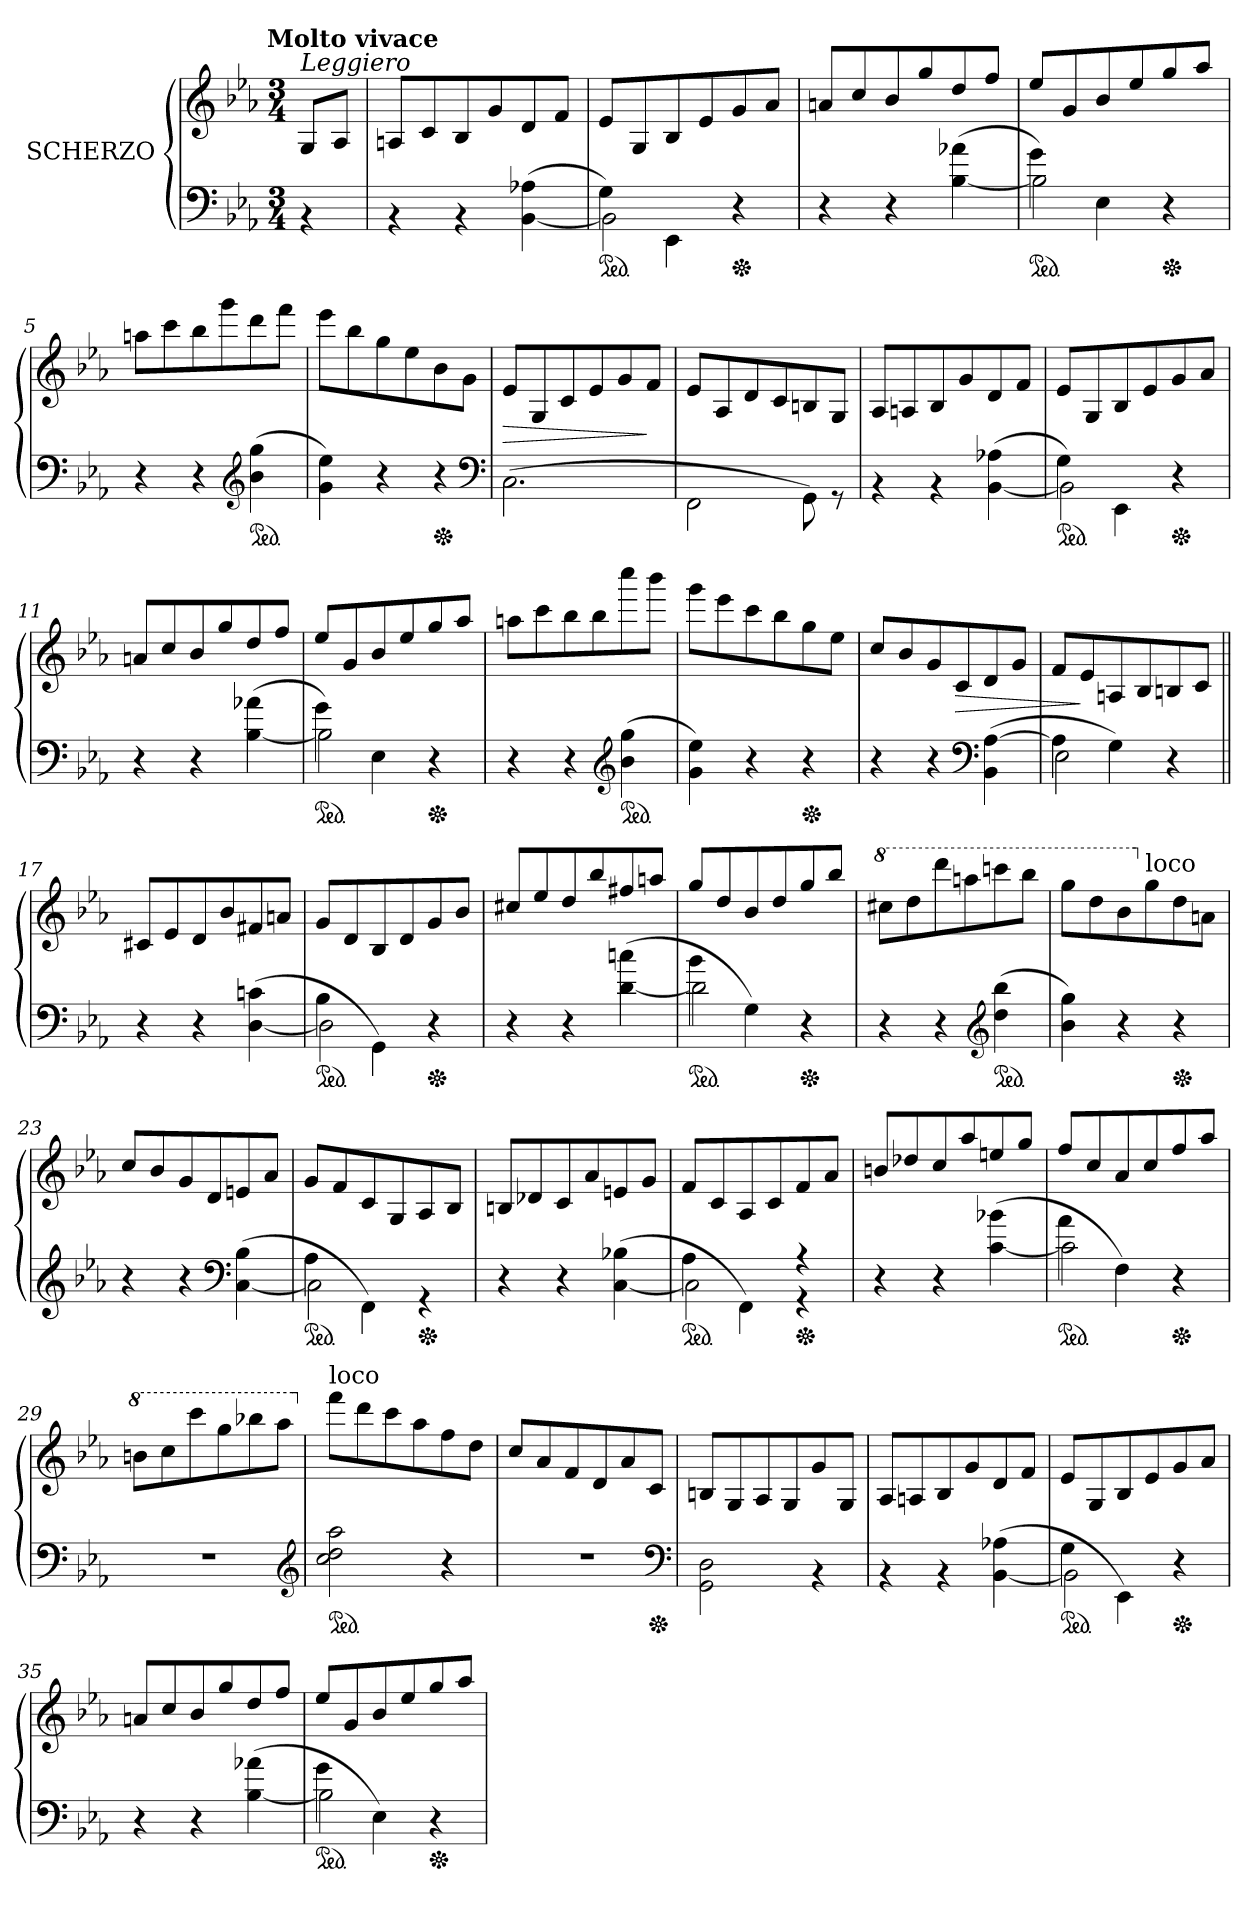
**kern	**kern	**dynam
*part1	*part1	*part1
*staff2	*staff1	*staff1/2
*I" SCHERZO	*	*
*clefF4	*clefG2	*
*k[b-e-a-]	*k[b-e-a-]	*
*E-:	*E-:	*
!!LO:TX:omd:t=Molto vivace
*M3/4	*M3/4	*
*MM160	*MM160	*
=	=	=
!	!LO:TX:a:i:t=Leggiero	!
4rBB	8G/L	.
.	8A-/J	.
=1	=1	=1
4rBB	8An/L	.
.	8c/	.
4rBB	8B-/	.
.	8g	.
(>[4BB- 4A-X	8d	.
.	8fJ	.
=2	=2	=2
*^	*	*
*ped	*	*	*
4G\)	2BB-\]	8e-L	.
.	.	8G/	.
4EE-\	.	8B-/	.
.	.	8e-	.
*Xped	*	*	*
4r	4rcyy	8g	.
.	.	8a-J	.
*v	*v	*	*
=3	=3	=3
4r	8an/L	.
.	8cc/	.
4r	8b-/	.
.	8gg/	.
(>[4B- 4a-X	8dd/	.
.	8ff/J	.
=4	=4	=4
*^	*	*
*ped	*	*	*
4g\	2B-])	8ee-/L	.
.	.	8g/	.
4E-\	.	8b-/	.
.	.	8ee-/	.
*Xped	*	*	*
4r	4reyy	8gg/	.
.	.	8aa-/J	.
*v	*v	*	*
=5	=5	=5
4r	8aanL	.
.	8ccc	.
4r	8bb-	.
.	8ggg	.
*clefG2	*	*
*ped	*	*
(4b- 4gg	8ddd	.
.	8fffJ	.
=6	=6	=6
4g 4ee-)	8eee-L	.
.	8bb-	.
4r	8gg	.
.	8ee-	.
*Xped	*	*
4r	8b-	.
.	8gJ	.
*clefF4	*	*
=7	=7	=7
!	!	!LO:HP:b
(2.C\	8e-L	>
.	8G/	.
.	8c	.
.	8e-	.
.	8g	.
.	8fJ	]
=8	=8	=8
2FF\	8e-L	.
.	8A-/	.
.	8d	.
.	8c	.
8GG\)	8Bn	.
8rGG	8G/J	.
=9	=9	=9
4rBB	8A-/L	.
.	8An/	.
4rBB	8B-/	.
.	8g	.
(>[4BB- 4A-X	8d	.
.	8fJ	.
=10	=10	=10
*^	*	*
*ped	*	*	*
4G\	2BB-])	8e-L	.
.	.	8G/	.
4EE-\	.	8B-/	.
.	.	8e-	.
*Xped	*	*	*
4r	4reyy	8g	.
.	.	8a-J	.
*v	*v	*	*
=11	=11	=11
4r	8an/L	.
.	8cc/	.
4r	8b-/	.
.	8gg/	.
(>[4B- 4a-X	8dd/	.
.	8ff/J	.
=12	=12	=12
*^	*	*
*ped	*	*	*
4g\	2B-])	8ee-/L	.
.	.	8g/	.
4E-\	.	8b-/	.
.	.	8ee-/	.
*Xped	*	*	*
4r	4reyy	8gg/	.
.	.	8aa-/J	.
*v	*v	*	*
=13	=13	=13
4r	8aanL	.
.	8ccc	.
4r	8bb-	.
.	8bb-	.
*clefG2	*	*
*ped	*	*
(4b- 4gg	8cccc	.
.	8bbb-J	.
=14	=14	=14
4g 4ee-)	8gggL	.
.	8eee-	.
4r	8ccc	.
.	8bb-	.
*Xped	*	*
4r	8gg	.
.	8ee-J	.
=15	=15	=15
4r	8ccL	.
.	8b-	.
4r	8g	.
.	8c	>
*clefF4	*	*
(4BB- [4A-	8d	.
.	8gJ	.
=16	=16	=16
*^	*	*
4A-\]	2E-	8fL	.
.	.	8e-	]
4G\)	.	8An/	.
.	.	8B-/	.
4r	4rcyy	8Bn/	.
.	.	8c/J	.
*v	*v	*	*
=17||	=17||	=17||
4r	8c#XL	.
.	8e-	.
4r	8d	.
.	8b-	.
(>[4D 4cn	8f#X	.
.	8anJ	.
=18	=18	=18
*^	*	*
*ped	*	*	*
4B-\	2D]	8gL	.
.	.	8d	.
4GG\)	.	8B-	.
.	.	8d	.
*Xped	*	*	*
4r	4rgyy	8g	.
.	.	8b-J	.
*v	*v	*	*
=19	=19	=19
4r	8cc#X/L	.
.	8ee-/	.
4r	8dd/	.
.	8bb-/	.
([4d\ 4ccn\	8ff#X/	.
.	8aan/J	.
=20	=20	=20
*^	*	*
*ped	*	*	*
4b-\	2d\]	8gg/L	.
.	.	8dd/	.
4G\)	.	8b-/	.
.	.	8dd/	.
*Xped	*	*	*
4r	4rgyy	8gg/	.
.	.	8bb-/J	.
*v	*v	*	*
=21	=21	=21
*	*8va	*
4r	8ccc#XL	.
.	8ddd	.
4r	8dddd	.
.	8aaan	.
*clefG2	*	*
*ped	*	*
(4dd 4bb-	8ccccn	.
.	8bbb-J	.
=22	=22	=22
4b- 4gg)	8gggL	.
.	8ddd	.
4r	8bb-	.
*	*X8va	*
!	!LO:TX:a:t=loco	!
.	8gg	.
*Xped	*	*
4r	8dd	.
.	8anJ	.
=23	=23	=23
4r	8ccL	.
.	8b-	.
4r	8g	.
.	8d	.
*clefF4	*	*
([4C 4B-	8en	.
.	8a-J	.
=24	=24	=24
*^	*	*
*ped	*	*	*
4A-\	2C]	8gL	.
.	.	8f	.
4FF\)	.	8c	.
.	.	8G/	.
*Xped	*	*	*
4rGG	4ryy	8A-/	.
.	.	8B-/J	.
*v	*v	*	*
=25	=25	=25
4r	8BnL	.
.	8d-X	.
4r	8c	.
.	8a-	.
([4C 4B-X	8en	.
.	8gJ	.
=26	=26	=26
*^	*	*
*ped	*	*	*
4A-\	2C]	8fL	.
.	.	8c	.
4FF\)	.	8A-/	.
.	.	8c	.
*Xped	*	*	*
4r	4r	8f	.
.	.	8a-J	.
*v	*v	*	*
=27	=27	=27
4r	8bn/L	.
.	8dd-X/	.
4r	8cc/	.
.	8aa-/	.
([4c\ 4b-X\	8een/	.
.	8gg/J	.
=28	=28	=28
*^	*	*
*ped	*	*	*
4a-\	2c\]	8ff/L	.
.	.	8cc/	.
4F\)	.	8a-/	.
.	.	8cc/	.
*Xped	*	*	*
4r	4rbyy	8ff/	.
.	.	8aa-/J	.
*v	*v	*	*
=29	=29	=29
*	*8va	*
2.rF	8bbnL	.
.	8ccc	.
.	8cccc	.
.	8ggg	.
.	8bbb-X	.
.	8aaa-J	.
*clefG2	*	*
=30	=30	=30
*	*X8va	*
!	!LO:TX:a:t=loco	!
*ped	*	*
2cc 2dd 2aa-	8fffL	.
.	8ddd	.
.	8ccc	.
.	8aa-	.
4r	8ff	.
.	8ddJ	.
=31	=31	=31
2.rdd	8ccL	.
.	8a-	.
.	8f	.
.	8d	.
.	8a-	.
*Xped	*	*
.	8cJ	.
*clefF4	*	*
=32	=32	=32
2GG\ 2D\	8BnL	.
.	8G/	.
.	8A-/	.
.	8G/	.
4rBB	8g	.
.	8G/J	.
=33	=33	=33
4rBB	8A-/L	.
.	8An/	.
4rBB	8B-/	.
.	8g	.
([4BB- 4A-X	8d	.
.	8fJ	.
=34	=34	=34
*^	*	*
*ped	*	*	*
4G\	2BB-]	8e-L	.
.	.	8G/	.
4EE-\)	.	8B-/	.
.	.	8e-	.
*Xped	*	*	*
4r	4rAyy	8g	.
.	.	8a-J	.
*v	*v	*	*
=35	=35	=35
4r	8an/L	.
.	8cc/	.
4r	8b-/	.
.	8gg/	.
([4B-\ 4a-X\	8dd/	.
.	8ff/J	.
=36	=36	=36
*^	*	*
*ped	*	*	*
4g\	2B-\]	8ee-/L	.
.	.	8g/	.
4E-\)	.	8b-/	.
.	.	8ee-/	.
*Xped	*	*	*
4r	4rgyy	8gg/	.
.	.	8aa-/J	.
*v	*v	*	*
=	=	=
*-	*-	*-
